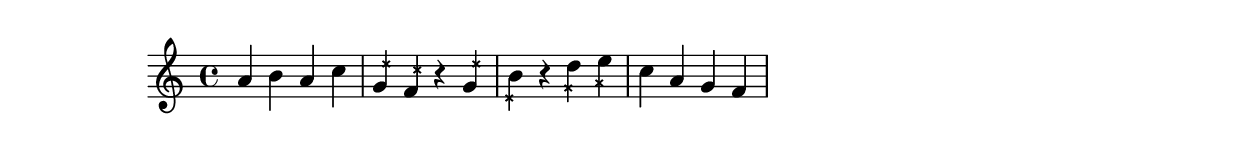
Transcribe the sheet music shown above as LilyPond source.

%% DO NOT EDIT this file manually; it is automatically
%% generated from LSR http://lsr.di.unimi.it
%% Make any changes in LSR itself, or in Documentation/snippets/new/ ,
%% and then run scripts/auxiliar/makelsr.py
%%
%% This file is in the public domain.
\version "2.18.0"

\header {
  lsrtags = "contemporary-notation, editorial-annotations, vocal-music, workaround"

  texidoc = "
This example shows how to put crosses on stems.  Mark the beginning of
a spoken section with the @code{\\speakOn} keyword, and end it with the
@code{\\speakOff} keyword.

"
  doctitle = "Marking notes of spoken parts with a cross on the stem"
} % begin verbatim


speakOn = {
  \override Stem.stencil =
    #(lambda (grob)
       (let* ((x-parent (ly:grob-parent grob X))
              (is-rest? (ly:grob? (ly:grob-object x-parent 'rest))))
         (if is-rest?
             empty-stencil
             (ly:stencil-combine-at-edge
              (ly:stem::print grob)
              Y
              (- (ly:grob-property grob 'direction))
              (grob-interpret-markup grob
                                     (markup #:center-align #:fontsize -4
                                             #:musicglyph "noteheads.s2cross"))
              -2.3))))
}

speakOff = {
  \revert Stem.stencil
  \revert Flag.stencil
}

\score {
  \new Staff {
    \relative c'' {
      a4 b a c
      \speakOn
      g4 f r g
      b4 r d e
      \speakOff
      c4 a g f
    }
  }
}
